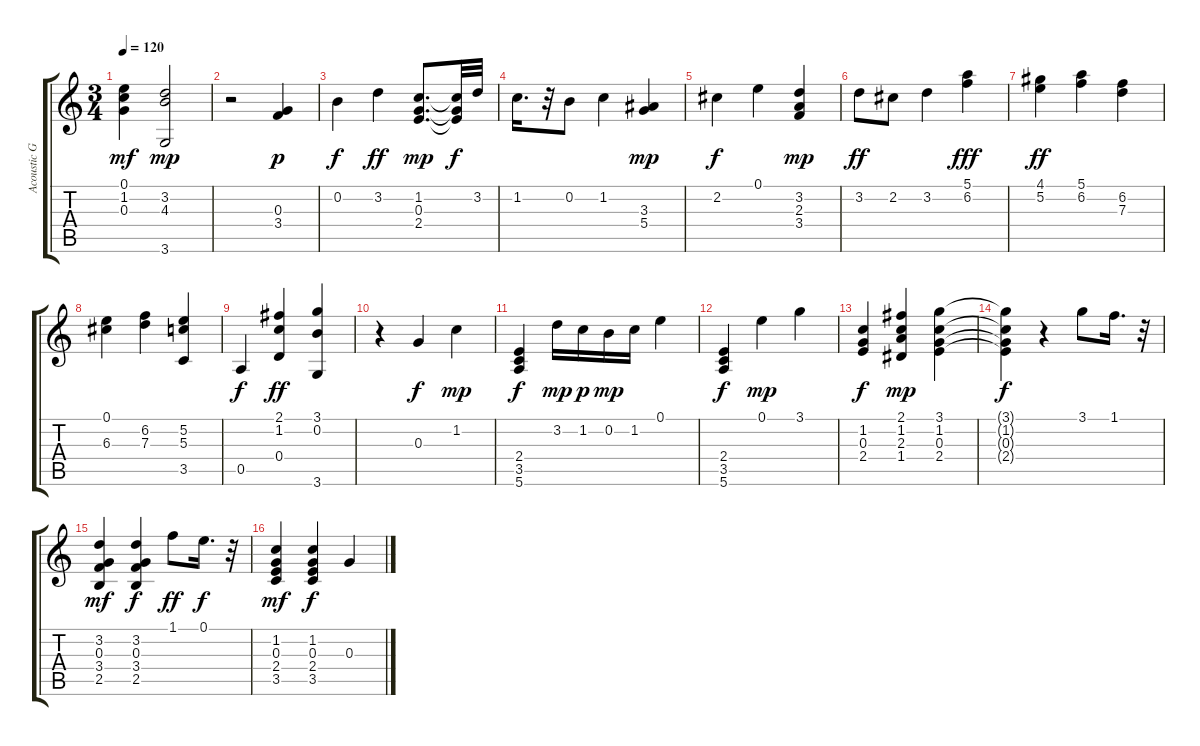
\track ("Acoustic Guitar" "Acoustic G") {instrument acousticguitarnylon}
\staff {score tabs}
\tuning (E4 B3 G3 D3 A2 E2) {hide}
\ts (3 4)
\tempo 120
\clef g2
\ks c
(0.1 1.2 0.3).4{dy mf} (3.2 4.3 3.6).2{dy mp} |
r.2 (0.3 3.4).4{dy p} |
0.2.4{dy f} 3.2.4{dy ff} (1.2 0.3 2.4).8{d dy mp} (1.2{t} 0.3{t} 2.4{t}).32{dy f} 3.2.32 |
1.2.16{d} r.32 0.2.8 1.2.4 (3.3 5.4).4{dy mp} |
2.2.4{dy f} 0.1.4 (3.2 2.3 3.4).4{dy mp} |
3.2.8{dy ff} 2.2.8 3.2.4 (5.1 6.2).4{dy fff} |
(4.1 5.2).4{dy ff} (5.1 6.2).4 (6.2 7.3).4 |
(0.1 6.3).4 (6.2 7.3).4 (5.2 5.3 3.5).4 |
0.5.4{dy f} (2.1 1.2 0.4).4{dy ff} (3.1 0.2 3.6).4 |
r.4 0.3.4{dy f} 1.2.4{dy mp} |
(2.4 3.5 5.6).4{dy f} 3.2.16{dy mp} 1.2.16{dy p} 0.2.16{dy mp} 1.2.16 0.1.4 |
(2.4 3.5 5.6).4{dy f} 0.1.4{dy mp} 3.1.4 |
(1.2 0.3 2.4).4{dy f} (2.1 1.2 2.3 1.4).4{dy mp} (3.1 1.2 0.3 2.4).4 |
(3.1{t} 1.2{t} 0.3{t} 2.4{t}).4{dy f} r.4 3.1.8 1.1.16{d} r.32 |
(3.2 0.3 3.4 2.5).4{dy mf} (3.2 0.3 3.4 2.5).4{dy f} 1.1.8{dy ff} 0.1.16{d dy f} r.32 |
(1.2 0.3 2.4 3.5).4{dy mf} (1.2 0.3 2.4 3.5).4{dy f} 0.3.4
